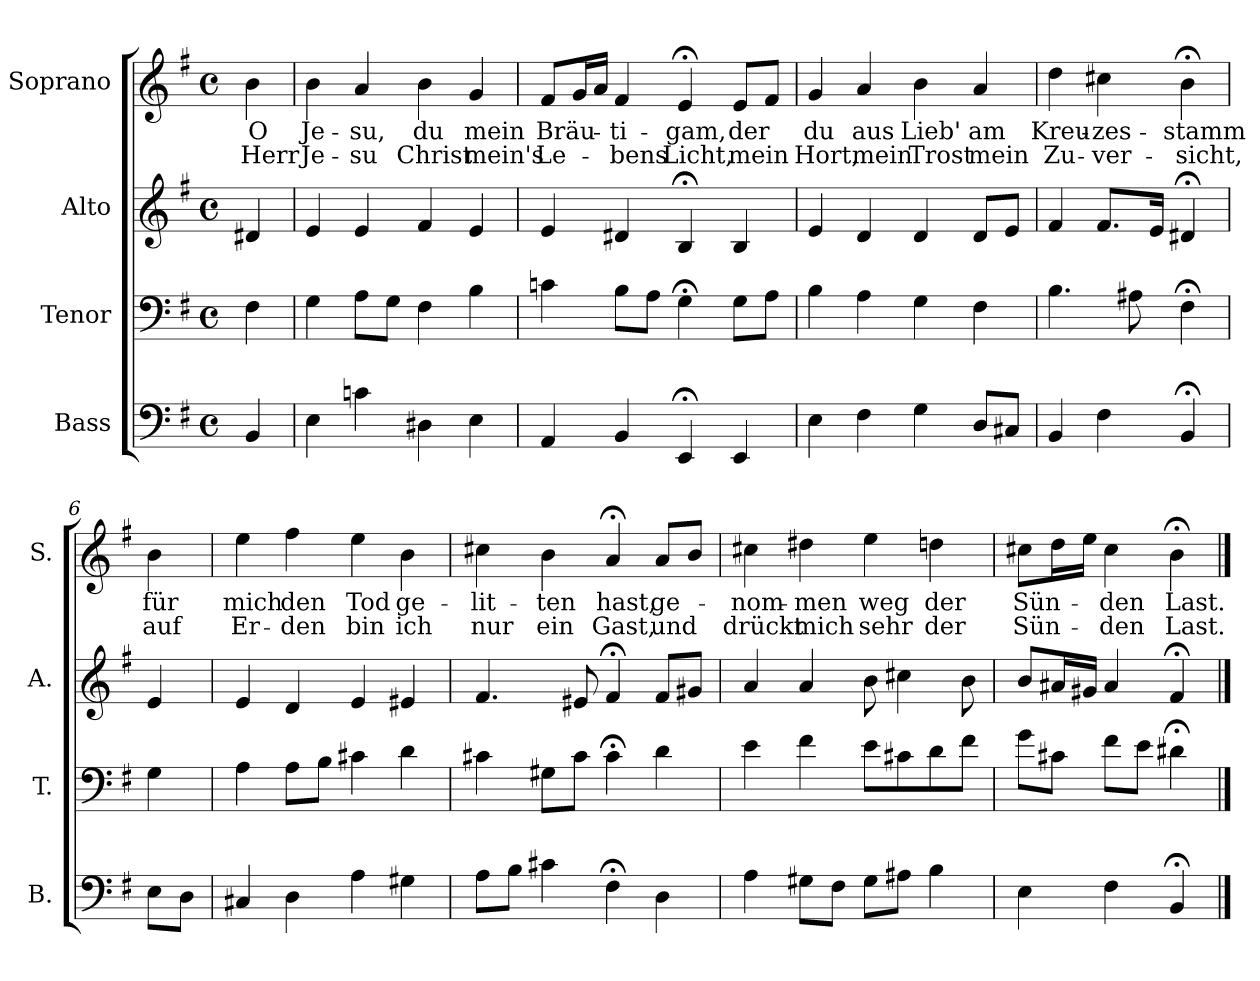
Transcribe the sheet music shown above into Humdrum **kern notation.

**kern	**kern	**kern	**kern	**text	**text
*part4	*part3	*part2	*part1	*part1	*part1
*staff4	*staff3	*staff2	*staff1	*staff1	*staff1
*I"Bass	*I"Tenor	*I"Alto	*I"Soprano	*	*
*I'B.	*I'T.	*I'A.	*I'S.	*	*
*clefF4	*clefF4	*clefG2	*clefG2	*	*
*k[f#]	*k[f#]	*k[f#]	*k[f#]	*	*
*G:	*G:	*G:	*e:	*	*
*M4/4	*M4/4	*M4/4	*M4/4	*	*
*met(c)	*met(c)	*met(c)	*met(c)	*	*
=1	=1	=1	=1	=1	=1
!	!	!	!	!LO:LY:b	!LO:LY:b
4BB/	4F#\	4d#X/	4b\	O	Herr
=2	=2	=2	=2	=2	=2
!	!	!	!	!LO:LY:b	!LO:LY:b
4E\	4G\	4e/	4b\	Je-	Je-
!	!	!	!	!LO:LY:b	!LO:LY:b
4cn\	8A\L	4e/	4a/	-su,	-su
.	8G\J	.	.	.	.
!	!	!	!	!LO:LY:b	!LO:LY:b
4D#X\	4F#\	4f#/	4b\	du	Christ
!	!	!	!	!LO:LY:b	!LO:LY:b
4E\	4B\	4e/	4g/	mein	mein's
=3	=3	=3	=3	=3	=3
!	!	!	!	!LO:LY:b	!LO:LY:b
4AA/	4cn\	4e/	8f#/L	Bräu-	Le-
.	.	.	16g/L	.	.
.	.	.	16a/JJ	.	.
!	!	!	!	!LO:LY:b	!LO:LY:b
4BB/	8B\L	4d#X/	4f#/	-ti-	-bens
.	8A\J	.	.	.	.
!	!	!	!	!LO:LY:b	!LO:LY:b
4EE;</	4G;<\	4B;</	4e;</	-gam,	Licht,
!	!	!	!	!LO:LY:b	!LO:LY:b
4EE/	8G\L	4B/	8e/L	der	mein
.	8A\J	.	8f#/J	.	.
=4	=4	=4	=4	=4	=4
!	!	!	!	!LO:LY:b	!LO:LY:b
4E\	4B\	4e/	4g/	du	Hort,
!	!	!	!	!LO:LY:b	!LO:LY:b
4F#\	4A\	4d/	4a/	aus	mein
!	!	!	!	!LO:LY:b	!LO:LY:b
4G\	4G\	4d/	4b\	Lieb'	Trost
!	!	!	!	!LO:LY:b	!LO:LY:b
8D/L	4F#\	8d/L	4a/	am	mein
8C#X/J	.	8e/J	.	.	.
!!LO:LB:g=z
=5	=5	=5	=5	=5	=5
!	!	!	!	!LO:LY:b	!LO:LY:b
4BB/	4.B\	4f#/	4dd\	Kreu-	Zu-
!	!	!	!	!LO:LY:b	!LO:LY:b
4F#\	.	8.f#/L	4cc#X\	-zes-	-ver-
.	8A#X\	.	.	.	.
.	.	16e/Jk	.	.	.
!	!	!	!	!LO:LY:b	!LO:LY:b
4BB;</	4F#;<\	4d#X;</	4b;<\	-stamm	-sicht,
!!LO:LB:g=z
=6	=6	=6	=6	=6	=6
!	!	!	!	!LO:LY:b	!LO:LY:b
8E\L	4G\	4e/	4b\	für	auf
8D\J	.	.	.	.	.
=7	=7	=7	=7	=7	=7
!	!	!	!	!LO:LY:b	!LO:LY:b
4C#X/	4A\	4e/	4ee\	mich	Er-
!	!	!	!	!LO:LY:b	!LO:LY:b
4D\	8A\L	4d/	4ff#\	den	-den
.	8B\J	.	.	.	.
!	!	!	!	!LO:LY:b	!LO:LY:b
4A\	4c#X\	4e/	4ee\	Tod	bin
!	!	!	!	!LO:LY:b	!LO:LY:b
4G#X\	4d\	4e#X/	4b\	ge-	ich
=8	=8	=8	=8	=8	=8
!	!	!	!	!LO:LY:b	!LO:LY:b
8A\L	4c#X\	4.f#/	4cc#X\	-lit-	nur
8B\J	.	.	.	.	.
!	!	!	!	!LO:LY:b	!LO:LY:b
4c#X\	8G#X\L	.	4b\	-ten	ein
.	8c#\J	8e#X/	.	.	.
!	!	!	!	!LO:LY:b	!LO:LY:b
4F#;<\	4c#;<\	4f#;</	4a;</	hast,	Gast,
!	!	!	!	!LO:LY:b	!LO:LY:b
4D\	4d\	8f#/L	8a/L	ge-	und
.	.	8g#X/J	8b/J	.	.
=9	=9	=9	=9	=9	=9
!	!	!	!	!LO:LY:b	!LO:LY:b
4A\	4e\	4a/	4cc#X\	-nom-	drückt
!	!	!	!	!LO:LY:b	!LO:LY:b
8G#X\L	4f#\	4a/	4dd#X\	-men	mich
8F#\J	.	.	.	.	.
!	!	!	!	!LO:LY:b	!LO:LY:b
8G#\L	8e\L	8b\	4ee\	weg	sehr
8A#X\J	8c#X\	4cc#X\	.	.	.
!	!	!	!	!LO:LY:b	!LO:LY:b
4B\	8d\	.	4ddn\	der	der
.	8f#\J	8b\	.	.	.
=10	=10	=10	=10	=10	=10
!	!	!	!	!LO:LY:b	!LO:LY:b
4E\	8g\L	8b/L	8cc#X\L	Sün-	Sün-
.	8c#X\J	16a#X/L	16dd\L	.	.
.	.	16g#X/JJ	16ee\JJ	.	.
!	!	!	!	!LO:LY:b	!LO:LY:b
4F#\	8f#\L	4a#/	4cc#\	-den	-den
.	8e\J	.	.	.	.
!	!	!	!	!LO:LY:b	!LO:LY:b
4BB;</	4d#X;<\	4f#;</	4b;<\	Last.	Last.
==	==	==	==	==	==
*-	*-	*-	*-	*-	*-
